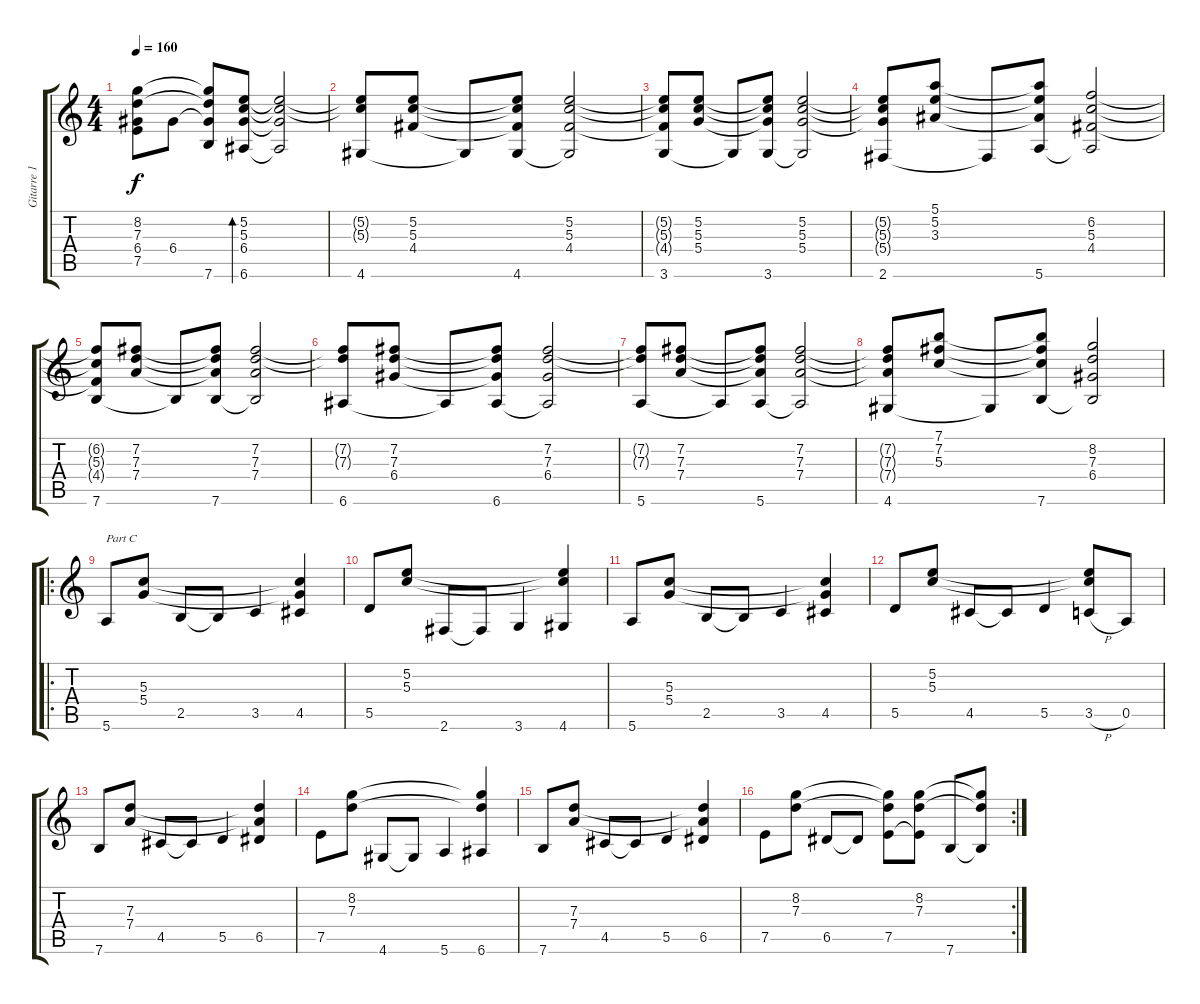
\track ("Gitarre 1" "Gitarre 1") {instrument acousticguitarsteel}
\staff {score tabs}
\tuning (E4 B3 G3 D3 A2 E2) {hide}
\ts (4 4)
\tempo 160
\clef g2
\ks c
(8.2 7.3 6.4 7.5{t}).8{dy f} 6.4.8 (8.2{t} 7.3{t} 6.4{t} 7.6).8 (5.2 5.3 6.4 6.6).8{bd 120} (5.2{t} 5.3{t} 6.4{t} 6.6{t}).2 |
(5.2{t} 5.3{t} 4.6).8 (5.2 5.3 4.4).8 4.6{t}.8 (5.2{t} 5.3{t} 4.4{t} 4.6).8 (5.2 5.3 4.4 4.6{t}).2 |
(5.2{t} 5.3{t} 4.4{t} 3.6).8 (5.2 5.3 5.4).8 3.6{t}.8 (5.2{t} 5.3{t} 5.4{t} 3.6).8 (5.2 5.3 5.4 3.6{t}).2 |
(5.2{t} 5.3{t} 5.4{t} 2.6).8 (5.1 5.2 3.3).8 2.6{t}.8 (5.1{t} 5.2{t} 3.3{t} 5.6).8 (6.2 5.3 4.4 5.6{t}).2 |
(6.2{t} 5.3{t} 4.4{t} 7.6).8 (7.2 7.3 7.4).8 7.6{t}.8 (7.2{t} 7.3{t} 7.4{t} 7.6).8 (7.2 7.3 7.4 7.6{t}).2 |
(7.2{t} 7.3{t} 6.6).8 (7.2 7.3 6.4).8 6.6{t}.8 (7.2{t} 7.3{t} 6.4{t} 6.6).8 (7.2 7.3 6.4 6.6{t}).2 |
(7.2{t} 7.3{t} 5.6).8 (7.2 7.3 7.4).8 5.6{t}.8 (7.2{t} 7.3{t} 7.4{t} 5.6).8 (7.2 7.3 7.4 5.6{t}).2 |
(7.2{t} 7.3{t} 7.4{t} 4.6).8 (7.1 7.2 5.3).8 4.6{t}.8 (7.1{t} 7.2{t} 5.3{t} 7.6).8 (8.2 7.3 6.4 7.6{t}).2 |
\ro
5.6.8{txt "Part C"} (5.3 5.4).8 2.5.8 2.5{t}.8 3.5.4 (5.3{t} 5.4{t} 4.5).4 |
5.5.8 (5.2 5.3).8 2.6.8 2.6{t}.8 3.6.4 (5.2{t} 5.3{t} 4.6).4 |
5.6.8 (5.3 5.4).8 2.5.8 2.5{t}.8 3.5.4 (5.3{t} 5.4{t} 4.5).4 |
5.5.8 (5.2 5.3).8 4.5.8 4.5{t}.8 5.5.4 (5.2{t} 5.3{t} 3.5{h}).8 0.5.8 |
7.6.8 (7.3 7.4).8 4.5.8 4.5{t}.8 5.5.4 (7.3{t} 7.4{t} 6.5).4 |
7.5.8 (8.2 7.3).8 4.6.8 4.6{t}.8 5.6.4 (8.2{t} 7.3{t} 6.6).4 |
7.6.8 (7.3 7.4).8 4.5.8 4.5{t}.8 5.5.4 (7.3{t} 7.4{t} 6.5).4 |
\rc 2
7.5.8 (8.2 7.3).8 6.5.8 6.5{t}.8 (8.2{t} 7.3{t} 7.5).8 (8.2 7.3 7.5{t}).8 7.6.8 (8.2{t} 7.3{t} 7.6{t}).8
